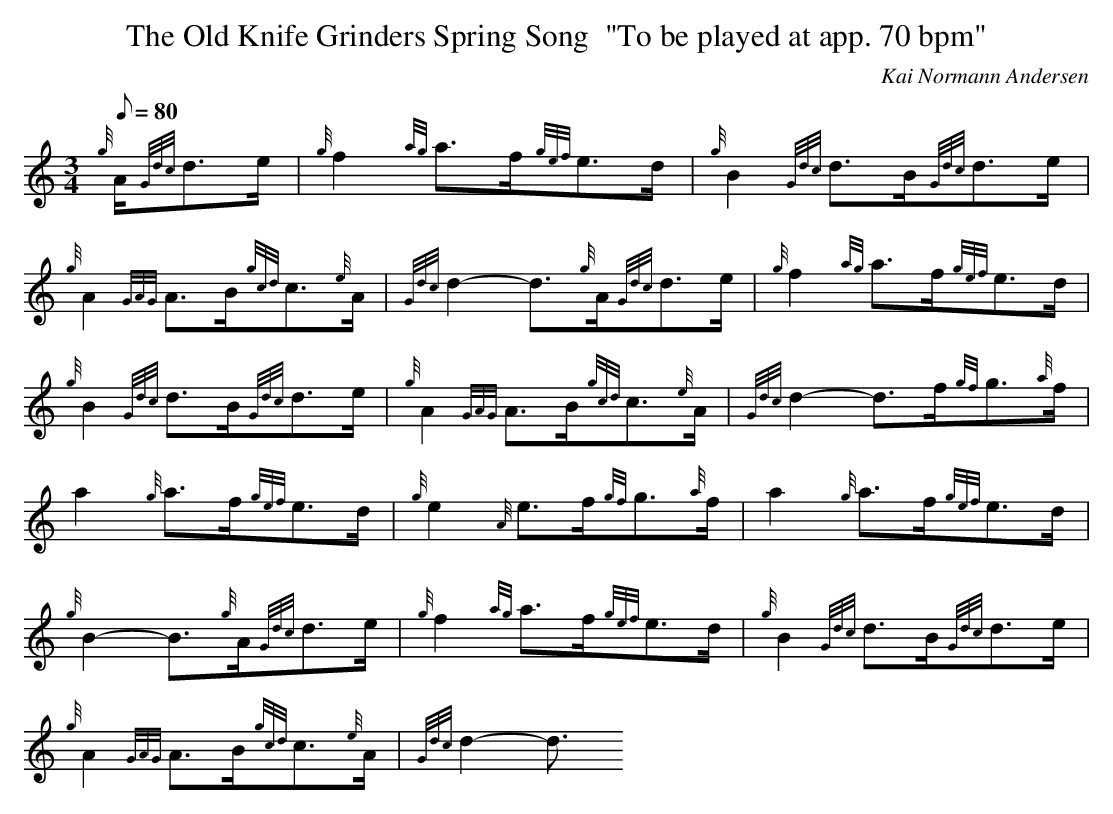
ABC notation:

X:1
T:The Old Knife Grinders Spring Song  "To be played at app. 70 bpm"
M:3/4
L:1/8
Q:80
C:Kai Normann Andersen
K:HP
{g}A/2{Gdc}d3/2e/2|
{g}f2{ag}a3/2f/2{gef}e3/2d/2|
{g}B2{Gdc}d3/2B/2{Gdc}d3/2e/2|  !
{g}A2{GAG}A3/2B/2{gcd}c3/2{e}A/2|
{Gdc}d2-d3/2{g}A/2{Gdc}d3/2e/2|
{g}f2{ag}a3/2f/2{gef}e3/2d/2|  !
{g}B2{Gdc}d3/2B/2{Gdc}d3/2e/2|
{g}A2{GAG}A3/2B/2{gcd}c3/2{e}A/2|
{Gdc}d2-d3/2f/2{gf}g3/2{a}f/2|  !
a2{g}a3/2f/2{gef}e3/2d/2|
{g}e2{A}e3/2f/2{gf}g3/2{a}f/2|
a2{g}a3/2f/2{gef}e3/2d/2|  !
{g}B2-B3/2{g}A/2{Gdc}d3/2e/2|
{g}f2{ag}a3/2f/2{gef}e3/2d/2|
{g}B2{Gdc}d3/2B/2{Gdc}d3/2e/2|  !
{g}A2{GAG}A3/2B/2{gcd}c3/2{e}A/2|
{Gdc}d2-d3/2

